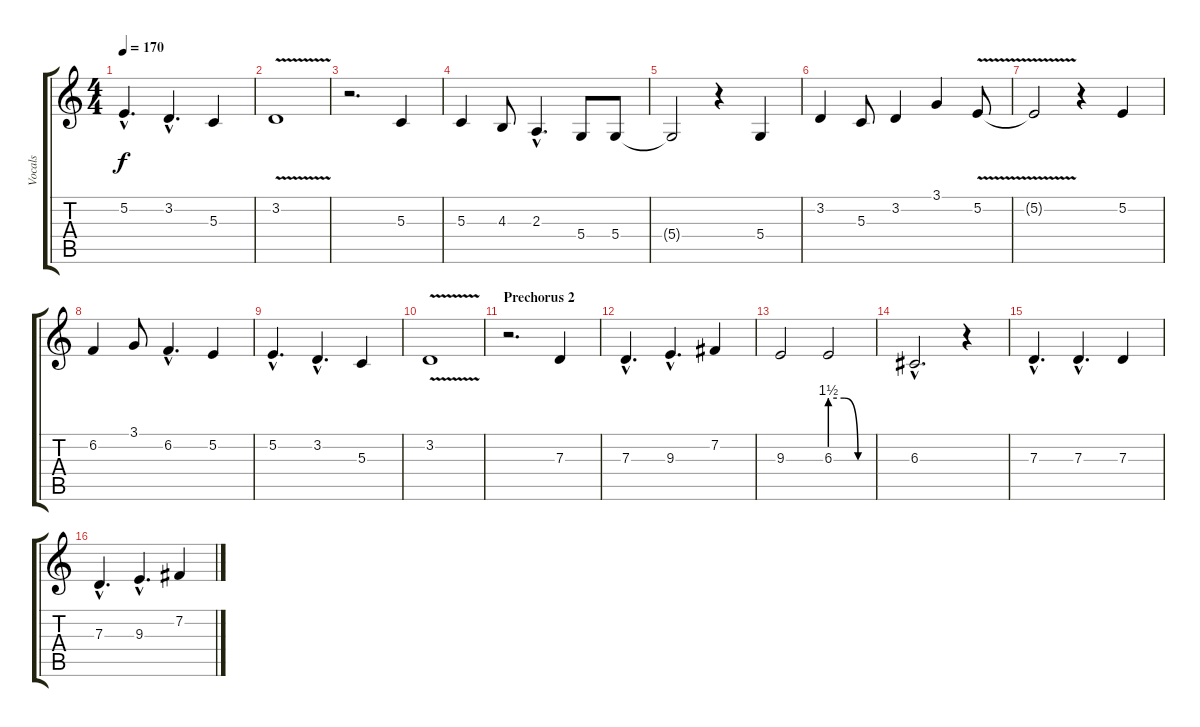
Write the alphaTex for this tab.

\track ("Vocals" "Vocals") {instrument lead2sawtooth}
\staff {score tabs}
\tuning (E4 B3 G3 D3 A2 E2) {hide}
\ts (4 4)
\tempo 170
\clef g2
\ks c
5.2{hac}.4{d dy f} 3.2{hac}.4{d} 5.3.4 |
3.2{v}.1 |
r.2{d} 5.3.4 |
5.3.4 4.3.8 2.3{hac}.4{d} 5.4.8 5.4.8 |
5.4{t}.2 r.4 5.4.4 |
3.2.4 5.3.8 3.2.4 3.1.4 5.2{v}.8 |
5.2{t}.2 r.4 5.2.4 |
6.2.4 3.1.8 6.2{hac}.4{d} 5.2.4 |
5.2{hac}.4{d} 3.2{hac}.4{d} 5.3.4 |
3.2{v}.1 |
\section ("" "Prechorus 2")
r.2{d} 7.3.4 |
7.3{hac}.4{d} 9.3{hac}.4{d} 7.2.4 |
9.3.2 6.3{be (custom 0 6 20 6 40 0 60 0)}.2 |
6.3{hac}.2{d} r.4 |
7.3{hac}.4{d} 7.3{hac}.4{d} 7.3.4 |
7.3{hac}.4{d} 9.3{hac}.4{d} 7.2.4
